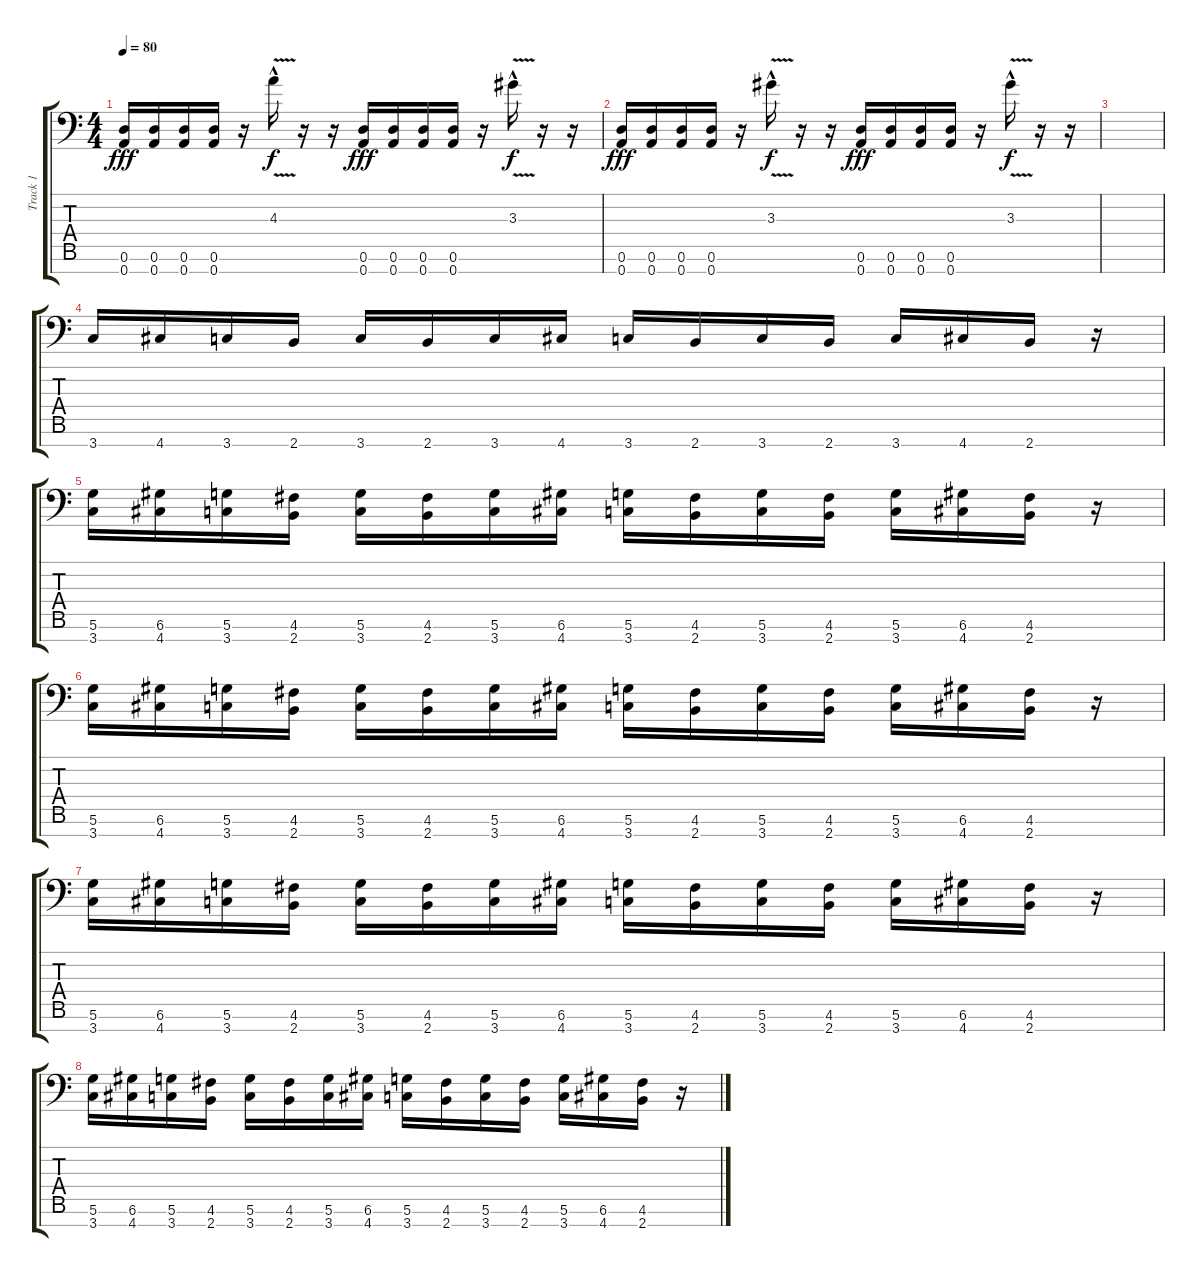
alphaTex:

\track ("Track 1" "Track 1") {instrument distortionguitar}
\staff {score tabs}
\tuning (D4 A3 F3 C3 G2 D2 A1) {hide}
\ts (4 4)
\tempo 80
\clef f4
\ks c
(0.6 0.7).16{dy fff instrument distortionguitar} (0.6 0.7).16 (0.6 0.7).16 (0.6 0.7).16 r.16 4.3{v hac}.16{dy f} r.16 r.16 (0.6 0.7).16{dy fff} (0.6 0.7).16 (0.6 0.7).16 (0.6 0.7).16 r.16 3.3{v hac}.16{dy f} r.16 r.16 |
(0.6 0.7).16{dy fff} (0.6 0.7).16 (0.6 0.7).16 (0.6 0.7).16 r.16 3.3{v hac}.16{dy f} r.16 r.16 (0.6 0.7).16{dy fff} (0.6 0.7).16 (0.6 0.7).16 (0.6 0.7).16 r.16 3.3{v hac}.16{dy f} r.16 r.16 |
|
3.7.16 4.7.16 3.7.16 2.7.16 3.7.16 2.7.16 3.7.16 4.7.16 3.7.16 2.7.16 3.7.16 2.7.16 3.7.16 4.7.16 2.7.16 r.16 |
(5.6 3.7).16 (6.6 4.7).16 (5.6 3.7).16 (4.6 2.7).16 (5.6 3.7).16 (4.6 2.7).16 (5.6 3.7).16 (6.6 4.7).16 (5.6 3.7).16 (4.6 2.7).16 (5.6 3.7).16 (4.6 2.7).16 (5.6 3.7).16 (6.6 4.7).16 (4.6 2.7).16 r.16 |
(5.6 3.7).16 (6.6 4.7).16 (5.6 3.7).16 (4.6 2.7).16 (5.6 3.7).16 (4.6 2.7).16 (5.6 3.7).16 (6.6 4.7).16 (5.6 3.7).16 (4.6 2.7).16 (5.6 3.7).16 (4.6 2.7).16 (5.6 3.7).16 (6.6 4.7).16 (4.6 2.7).16 r.16 |
(5.6 3.7).16 (6.6 4.7).16 (5.6 3.7).16 (4.6 2.7).16 (5.6 3.7).16 (4.6 2.7).16 (5.6 3.7).16 (6.6 4.7).16 (5.6 3.7).16 (4.6 2.7).16 (5.6 3.7).16 (4.6 2.7).16 (5.6 3.7).16 (6.6 4.7).16 (4.6 2.7).16 r.16 |
(5.6 3.7).16 (6.6 4.7).16 (5.6 3.7).16 (4.6 2.7).16 (5.6 3.7).16 (4.6 2.7).16 (5.6 3.7).16 (6.6 4.7).16 (5.6 3.7).16 (4.6 2.7).16 (5.6 3.7).16 (4.6 2.7).16 (5.6 3.7).16 (6.6 4.7).16 (4.6 2.7).16 r.16
